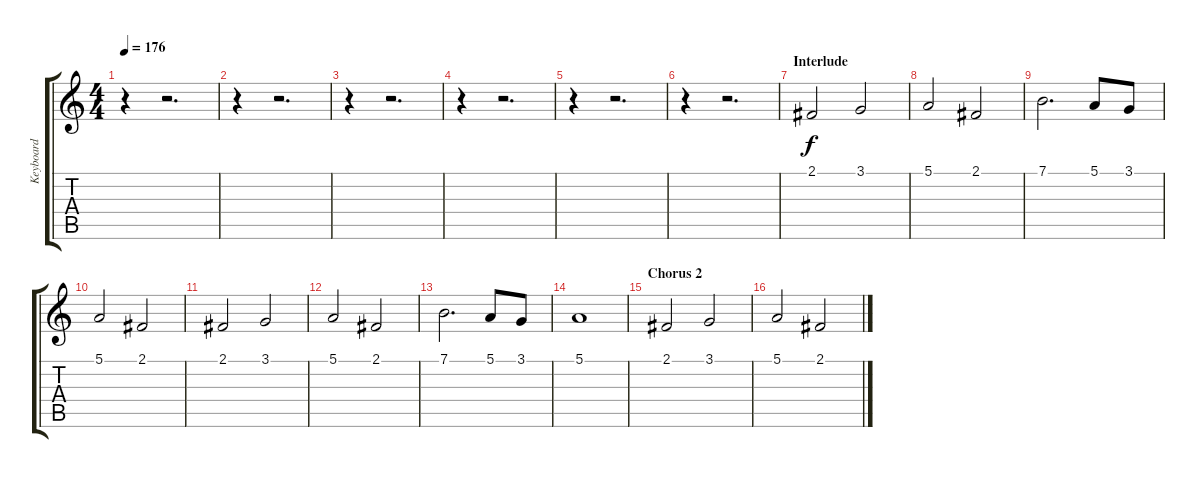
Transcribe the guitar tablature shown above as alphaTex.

\track ("Keyboard" "Keyboard") {instrument ocarina}
\staff {score tabs}
\tuning (E4 B3 G3 D3 A2 E2) {hide}
\ts (4 4)
\tempo 176
\clef g2
\ks c
r.4{dy f} r.2{d} |
r.4 r.2{d} |
r.4 r.2{d} |
r.4 r.2{d} |
r.4 r.2{d} |
r.4 r.2{d} |
\section ("" "Interlude")
2.1.2 3.1.2 |
5.1.2 2.1.2 |
7.1.2{d} 5.1.8 3.1.8 |
5.1.2 2.1.2 |
2.1.2 3.1.2 |
5.1.2 2.1.2 |
7.1.2{d} 5.1.8 3.1.8 |
5.1.1 |
\section ("" "Chorus 2")
2.1.2 3.1.2 |
5.1.2 2.1.2
